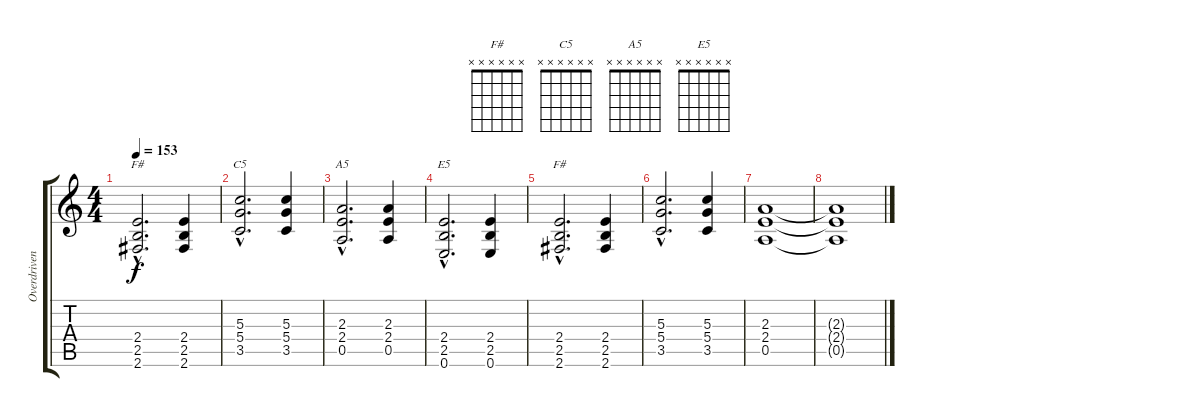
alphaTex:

\track ("Overdriven Guitar" "Overdriven") {instrument overdrivenguitar}
\staff {score tabs}
\tuning (E4 B3 G3 D3 A2 E2) {hide}
\chord ("f#" x x x x x x) {firstfret 0}
\chord ("C5" x x x x x x) {firstfret 0}
\chord ("A5" x x x x x x) {firstfret 0}
\chord ("E5" x x x x x x) {firstfret 0}
\chord ("F#" x x x x x x) {firstfret 0}
\ts (4 4)
\tempo 153
\clef g2
\ks c
(2.4{hac} 2.5{hac} 2.6{hac}).2{d ch "f#" dy f} (2.4 2.5 2.6).4 |
(5.3{hac} 5.4{hac} 3.5{hac}).2{d ch "C5"} (5.3 5.4 3.5).4 |
(2.3{hac} 2.4{hac} 0.5{hac}).2{d ch "A5"} (2.3 2.4 0.5).4 |
(2.4{hac} 2.5{hac} 0.6{hac}).2{d ch "E5"} (2.4 2.5 0.6).4 |
(2.4{hac} 2.5{hac} 2.6{hac}).2{d ch "F#"} (2.4 2.5 2.6).4 |
(5.3{hac} 5.4{hac} 3.5{hac}).2{d} (5.3 5.4 3.5).4 |
(2.3 2.4 0.5).1 |
(2.3{t} 2.4{t} 0.5{t}).1
